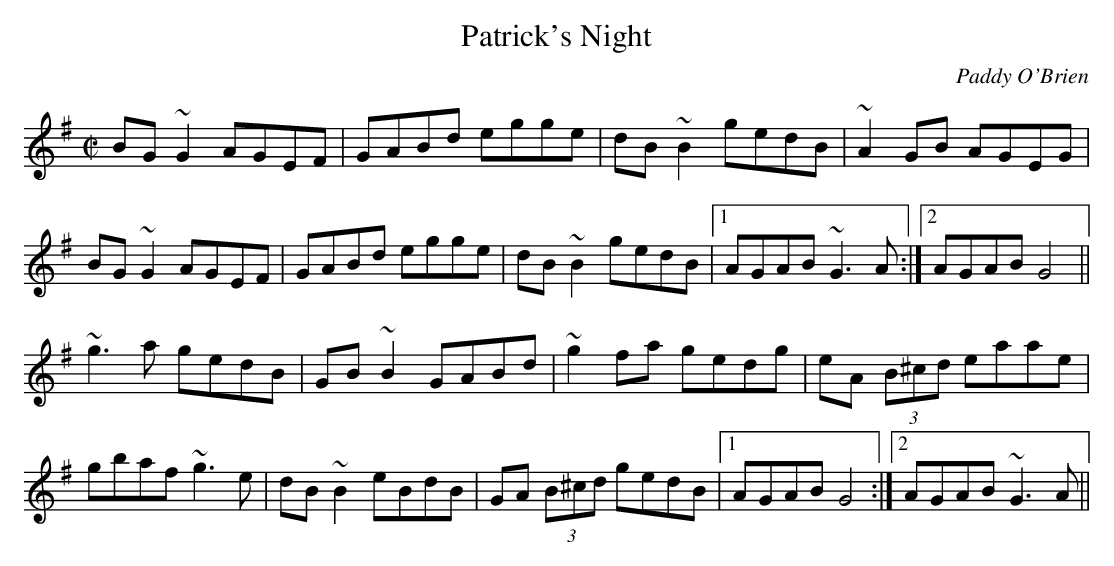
X:1
T:Patrick's Night
M:C|
C:Paddy O'Brien
K:G
BG~G2 AGEF|GABd egge|dB~B2 gedB|~A2GB AGEG|
BG~G2 AGEF|GABd egge|dB~B2 gedB|1AGAB ~G3A:|2AGAB G4||
~g3a gedB|GB~B2 GABd|~g2fa gedg|eA (3B^cd eaae|
gbaf ~g3e|dB~B2 eBdB|GA (3B^cd gedB|1AGAB G4:|2AGAB ~G3A||
